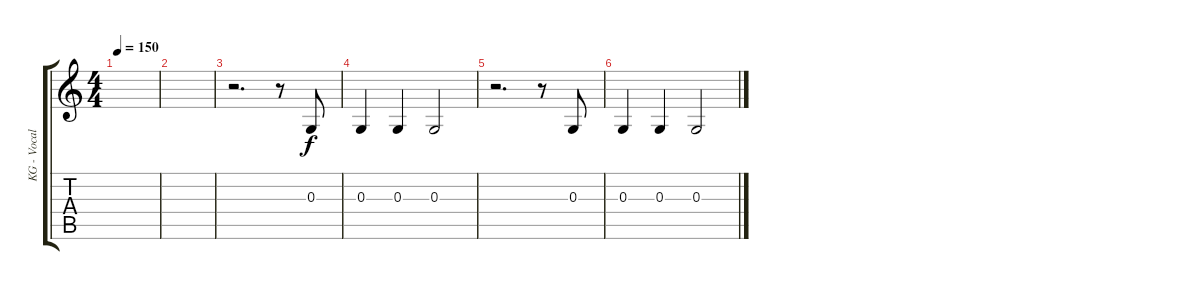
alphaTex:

\track ("KG - Vocals" "KG - Vocal") {instrument lead2sawtooth}
\staff {score tabs}
\tuning (E4 B3 G3 D3 A2 E2) {hide}
\ts (4 4)
\tempo 150
\clef g2
\ks c
|
|
r.2{d} r.8 0.3.8 |
0.3.4 0.3.4 0.3.2 |
r.2{d} r.8 0.3.8 |
0.3.4 0.3.4 0.3.2
